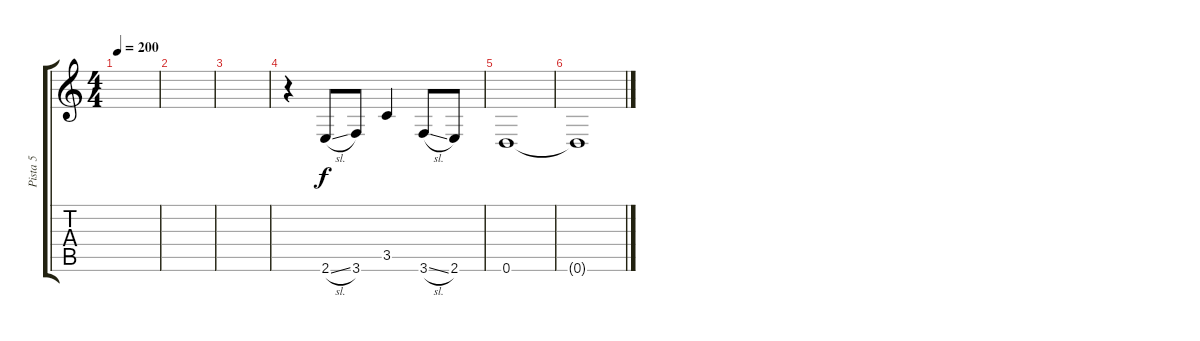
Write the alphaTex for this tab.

\track ("Pista 5" "Pista 5") {instrument electricguitarclean}
\staff {score tabs}
\tuning (E4 B3 G3 D3 A2 D2) {hide}
\ts (4 4)
\tempo 200
\clef g2
\ks c
|
|
|
r.4 2.6{sl}.8 3.6.8 3.5.4 3.6{sl}.8 2.6.8 |
0.6.1{volume 0} |
0.6{t}.1
